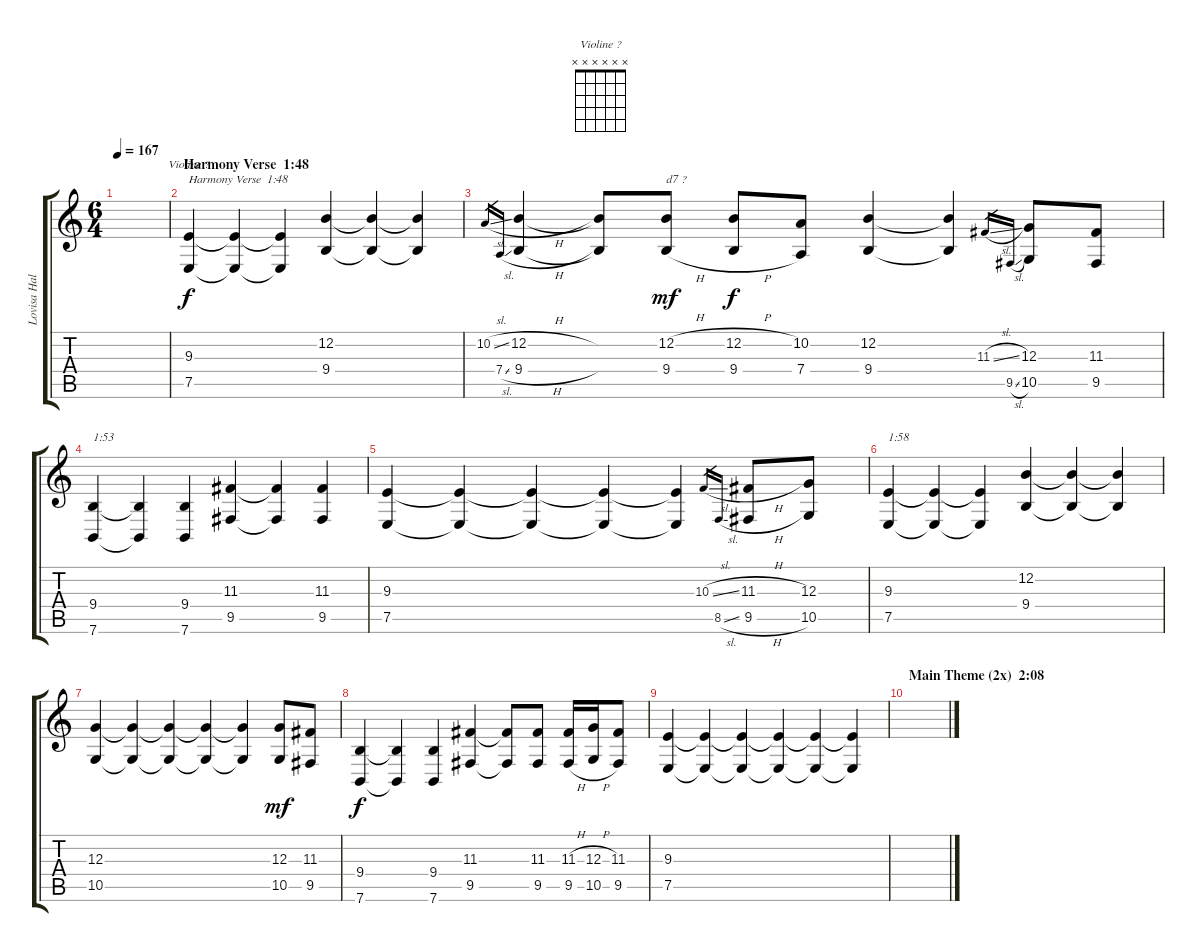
\track ("Lovisa Hallstedt" "Lovisa Hal") {instrument violin}
\staff {score tabs}
\tuning (E4 B3 G3 D3 A2 E2) {hide}
\chord ("Violine ?" x x x x x x)
\ts (6 4)
\tempo 167
\clef g2
\ks c
|
\section ("" "Harmony Verse  1:48")
(9.3 7.5).4{ch "Violine ?" txt "Harmony Verse  1:48"} (9.3{t} 7.5{t}).4 (9.3{t} 7.5{t}).4 (12.2 9.4).4 (12.2{t} 9.4{t}).4 (12.2{t} 9.4{t}).4 |
10.2{sl}.16{gr} 7.4{sl}.16{gr} (12.2{h} 9.4{h}).4 (12.2{t} 9.4{t}).8 (12.2{h} 9.4{h}).8{txt "d7 ?" dy mf} (12.2{h} 9.4{h}).8{dy f} (10.2 7.4).8 (12.2 9.4).4 (12.2{t} 9.4{t}).4 11.3{sl}.16{gr} 9.5{sl}.16{gr} (12.3 10.5).8 (11.3 9.5).8 |
(9.4 7.6).4{txt "1:53"} (9.4{t} 7.6{t}).4 (9.4 7.6).4 (11.3 9.5).4 (11.3{t} 9.5{t}).4 (11.3 9.5).4 |
(9.3 7.5).4 (9.3{t} 7.5{t}).4 (9.3{t} 7.5{t}).4 (9.3{t} 7.5{t}).4 (9.3{t} 7.5{t}).4 10.3{sl}.16{gr} 8.5{sl}.16{gr} (11.3{h} 9.5{h}).8 (12.3 10.5).8 |
(9.3 7.5).4{txt "1:58"} (9.3{t} 7.5{t}).4 (9.3{t} 7.5{t}).4 (12.2 9.4).4 (12.2{t} 9.4{t}).4 (12.2{t} 9.4{t}).4 |
(12.3 10.5).4 (12.3{t} 10.5{t}).4 (12.3{t} 10.5{t}).4 (12.3{t} 10.5{t}).4 (12.3{t} 10.5{t}).4 (12.3 10.5).8{dy mf} (11.3 9.5).8 |
(9.4 7.6).4{dy f} (9.4{t} 7.6{t}).4 (9.4 7.6).4 (11.3 9.5).4 (11.3{t} 9.5{t}).8 (11.3 9.5).8 (11.3{h} 9.5{h}).16 (12.3{h} 10.5{h}).16 (11.3 9.5).8 |
(9.3 7.5).4 (9.3{t} 7.5{t}).4 (9.3{t} 7.5{t}).4 (9.3{t} 7.5{t}).4 (9.3{t} 7.5{t}).4 (9.3{t} 7.5{t}).4 |
\section ("" "Main Theme (2x)  2:08")
